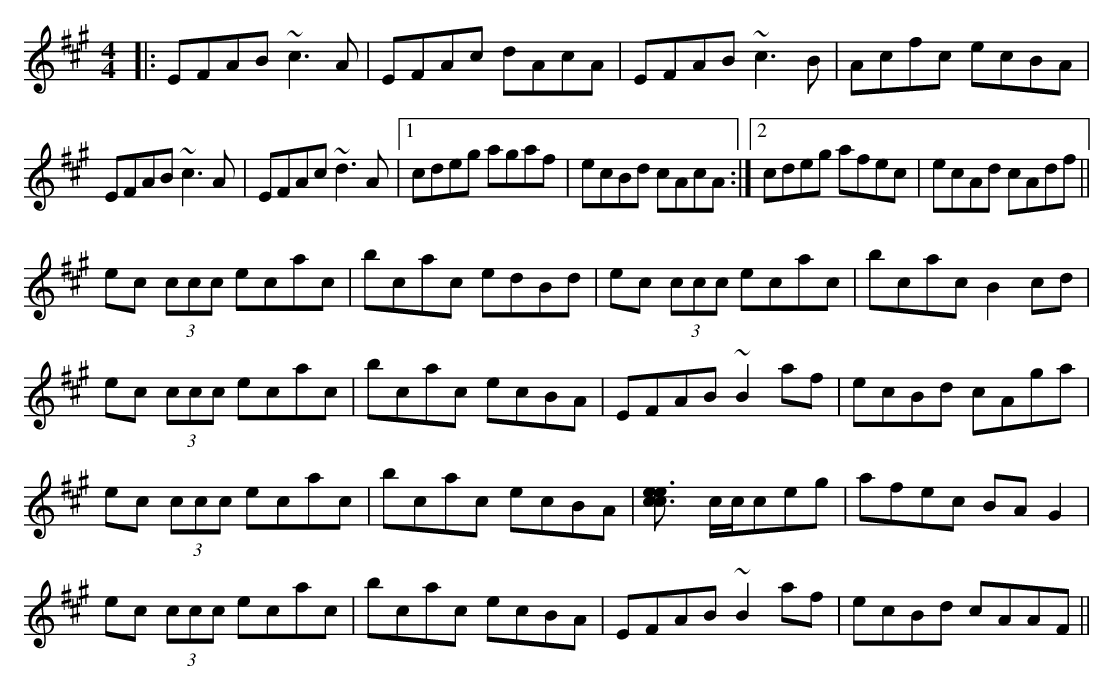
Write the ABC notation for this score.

X:1
M:4/4
K:A
|:EFAB ~c3A|EFAc dAcA|EFAB ~c3B|Acfc ecBA|
EFAB ~c3A|EFAc ~d3A|1 cdeg agaf|ecBd cAcA:|2 cdeg afec|ecAd cAdf||
ec (3ccc ecac|bcac edBd|ec (3ccc ecac|bcac B2cd|
ec (3ccc ecac|bcac ecBA|EFAB ~B2af|ecBd cAga|
ec (3ccc ecac|bcac ecBA|[c3e3[ce] c/c/ceg|afec BAG2|
ec (3ccc ecac|bcac ecBA|EFAB ~B2af|ecBd cAAF||
